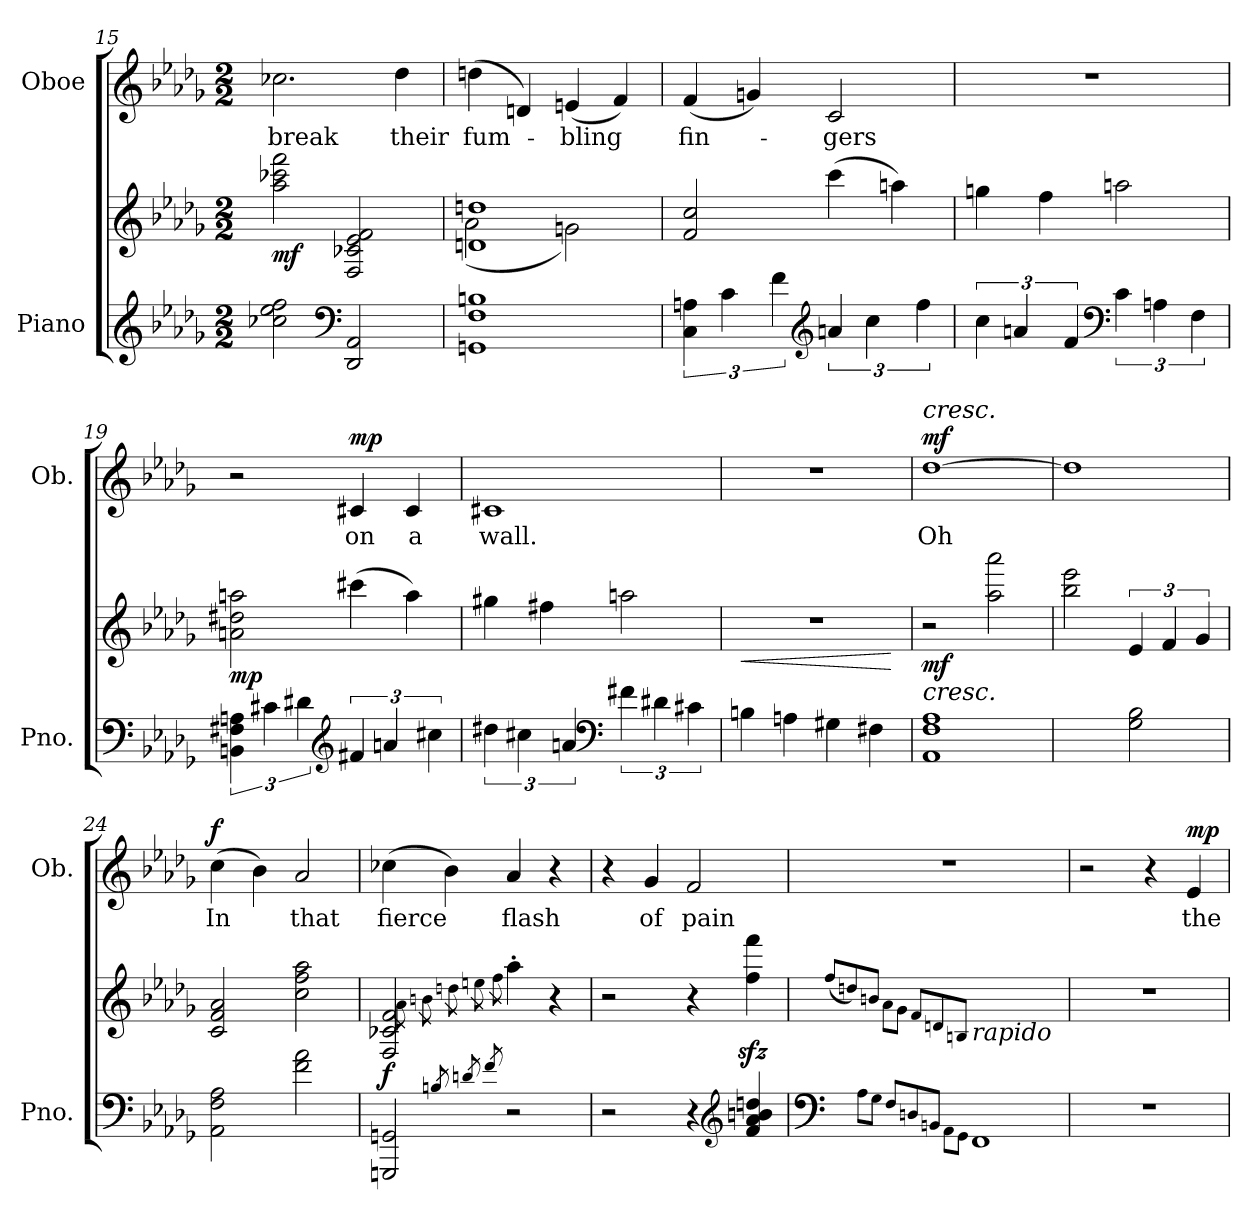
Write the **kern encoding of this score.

**kern	**kern	**dynam	**kern	**text	**dynam
*part2	*part2	*part2	*part1	*part1	*part1
*staff3	*staff2	*staff2/3	*staff1	*staff1	*staff1
*I"Piano	*	*	*I"Oboe	*	*
*I'Pno.	*	*	*I'Ob.	*	*
*clefG2	*clefG2	*	*clefG2	*	*
*k[b-e-a-d-g-]	*k[b-e-a-d-g-]	*	*k[b-e-a-d-g-]	*	*
*M2/2	*M2/2	*	*M2/2	*	*
=15	=15	=15	=15	=15	=15
!	!	!LO:DY:b	!	!LO:LY:b	!
2cc-X\ 2ee-\ 2ff\	2aa-\ 2ccc-X\ 2fff\	mf	2.cc-X\	break	.
*clefF4	*	*	*	*	*
2DD-/ 2AA-/	2F/ 2c-X/ 2e-/ 2f/	.	.	.	.
!	!	!	!	!LO:LY:b	!
.	.	.	4dd-\	their	.
=16	=16	=16	=16	=16	=16
*	*^	*	*	*	*
!	!	!	!	!	!LO:LY:b	!
1GGn 1F 1Bn	1dn 1ddn	(>2a-\	.	(4ddn\	fum-	.
.	.	.	.	4dn/)	.	.
!	!	!	!	!	!LO:LY:b	!
.	.	2gn\)	.	(4en/	-bling	.
.	.	.	.	4f/)	.	.
*	*v	*v	*	*	*	*
=17	=17	=17	=17	=17	=17
!	!	!	!	!LO:LY:b	!
6C\ 6An\	2f/ 2cc/	.	(4f/	fin-	.
6c\	.	.	.	.	.
.	.	.	4gn/)	.	.
6f\	.	.	.	.	.
*clefG2	*	*	*	*	*
!	!	!	!	!LO:LY:b	!
6an/	(4ccc\	.	2c/	-gers	.
6cc\	.	.	.	.	.
.	4aan\)	.	.	.	.
6ff\	.	.	.	.	.
=18	=18	=18	=18	=18	=18
6cc\	4ggn\	.	1r	.	.
6an/	.	.	.	.	.
.	4ff\	.	.	.	.
6f/	.	.	.	.	.
*clefF4	*	*	*	*	*
6c\	2aan\	.	.	.	.
6An\	.	.	.	.	.
6F\	.	.	.	.	.
!!LO:PB:g=z
=19	=19	=19	=19	=19	=19
!	!	!LO:DY:b	!	!	!
6BBn\ 6F#X\ 6An\	2an\ 2dd#X\ 2aan\	mp	2r	.	.
6c#X\	.	.	.	.	.
6d#X\	.	.	.	.	.
*clefG2	*	*	*	*	*
!	!	!	!	!LO:LY:b	!LO:DY:a
6f#X/	(4ccc#X\	.	4c#X/	on	mp
6an/	.	.	.	.	.
!	!	!	!	!LO:LY:b	!
.	4aa\)	.	4c#/	a	.
6cc#X\	.	.	.	.	.
=20	=20	=20	=20	=20	=20
!	!	!	!	!LO:LY:b	!
6dd#X\	4gg#X\	.	1c#X	wall.	.
6cc#X\	.	.	.	.	.
.	4ff#X\	.	.	.	.
6an/	.	.	.	.	.
*clefF4	*	*	*	*	*
6f#X\	2aan\	.	.	.	.
6d#X\	.	.	.	.	.
6c#X\	.	.	.	.	.
=21	=21	=21	=21	=21	=21
!	!	!LO:HP:b	!	!	!
4Bn\	1r	<	1r	.	.
4An\	.	.	.	.	.
4G#X\	.	.	.	.	.
4F#X\	.	.	.	.	.
.	.	[	.	.	.
=22	=22	=22	=22	=22	=22
!	!	!	!LO:TX:a:i:t=cresc.	!	!
!	!LO:TX:b:i:t=cresc.	!	!	!	!
!	!	!LO:DY:b	!	!LO:LY:b	!LO:DY:a
1AA- 1F 1A-	2r	mf	[1dd-	Oh	mf
.	2aa-\ 2aaa-\	.	.	.	.
=23	=23	=23	=23	=23	=23
2ryy	2bb-\ 2eee-\	.	1dd-]	.	.
2G-\ 2B-\	6e-/	.	.	.	.
.	6f/	.	.	.	.
.	6g-/	.	.	.	.
!!LO:LB:g=z
=24	=24	=24	=24	=24	=24
!	!	!	!	!LO:LY:b	!LO:DY:a
2AA-\ 2F\ 2A-\	2c/ 2f/ 2a-/	.	(4cc\	In	f
.	.	.	4b-\)	.	.
!	!	!	!	!LO:LY:b	!
2f\ 2a-\	2cc\ 2ff\ 2aa-\	.	2a-/	that	.
=25	=25	=25	=25	=25	=25
*^	*	*	*	*	*
!	!	!	!LO:DY:b	!	!LO:LY:b	!
2ryy	2GGGn/ 2GGn/	2F/ 2c-X/ 2f/	f	(4cc-X\	fierce	.
.	.	.	.	4b-\)	.	.
.	.	8qa-\	.	.	.	.
.	.	8qbn\	.	.	.	.
8qBn/L	.	8qddn\	.	.	.	.
8qdn/	.	8qeen\	.	.	.	.
8qf/	.	8qff\J	.	.	.	.
!	!	!	!	!	!LO:LY:b	!
2ryy	2r	4aa-'\	.	4a-/	flash	.
.	.	4r	.	4r	.	.
*v	*v	*	*	*	*	*
=26	=26	=26	=26	=26	=26
2r	2r	.	4r	.	.
!	!	!	!	!LO:LY:b	!
.	.	.	4g-/	of	.
!	!	!	!	!LO:LY:b	!
4r	4r	.	2f/	pain	.
*clefG2	*	*	*	*	*
4f/ 4a-/ 4bn/ 4ddn/	4ff\zz< 4fff\zz<	.	.	.	.
=27	=27	=27	=27	=27	=27
*clefF4	*	*	*	*	*
*	*^	*	*	*	*
.	.	(>8qff/L	.	.	.	.
8qA-\L	.	8qddn/)	.	.	.	.
8qG-\J	.	8qbn/J	.	.	.	.
8qF/L	.	8qa-\L	.	.	.	.
8qDn/	.	8qg-\J	.	.	.	.
8qBBn/J	.	8qf/L	.	.	.	.
8qAA-\L	.	8qdn/	.	.	.	.
8qGG-\J	.	8qBn/J	.	.	.	.
!	!LO:TX:b:i:t=rapido	!	!	!	!	!
1FF	1ryy	1ryy	.	1r	.	.
*	*v	*v	*	*	*	*
!!LO:LB:g=z
=28	=28	=28	=28	=28	=28
1r	1r	.	2r	.	.
.	.	.	4r	.	.
!	!	!	!	!LO:LY:b	!LO:DY:a
.	.	.	4e-/	the	mp
=	=	=	=	=	=
*-	*-	*-	*-	*-	*-
